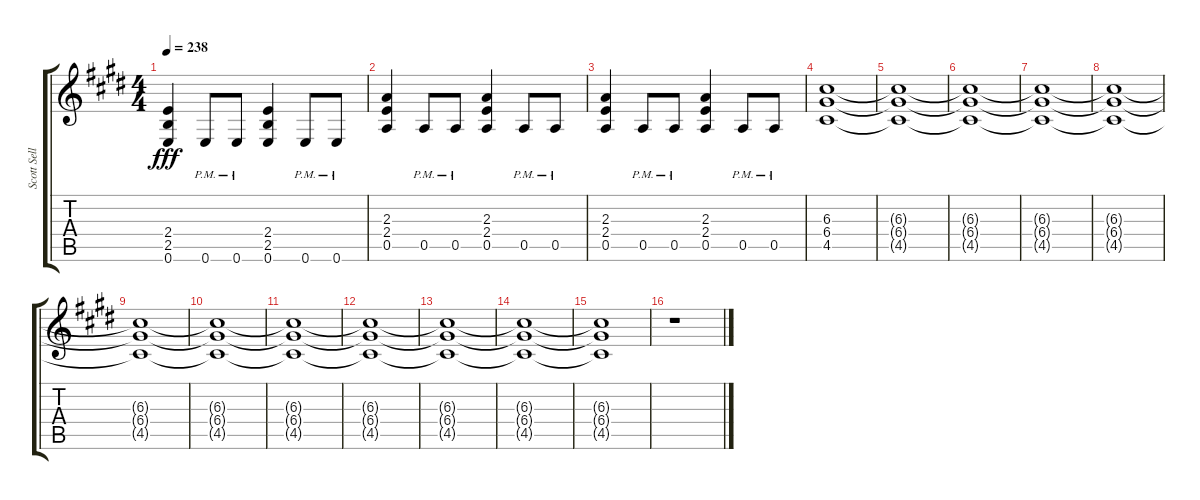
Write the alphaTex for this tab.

\track ("Scott Sellers" "Scott Sell") {instrument overdrivenguitar}
\staff {score tabs}
\tuning (E4 B3 G3 D3 A2 E2) {hide}
\ts (4 4)
\tempo 238
\clef g2
\ks c#minor
(2.4 2.5 0.6).4{dy fff} 0.6{pm}.8 0.6{pm}.8 (2.4 2.5 0.6).4 0.6{pm}.8 0.6{pm}.8 |
(2.3 2.4 0.5).4 0.5{pm}.8 0.5{pm}.8 (2.3 2.4 0.5).4 0.5{pm}.8 0.5{pm}.8 |
(2.3 2.4 0.5).4 0.5{pm}.8 0.5{pm}.8 (2.3 2.4 0.5).4 0.5{pm}.8 0.5{pm}.8 |
\ks e
(6.3 6.4 4.5).1 |
\ks c#minor
(6.3{t} 6.4{t} 4.5{t}).1 |
(6.3{t} 6.4{t} 4.5{t}).1 |
(6.3{t} 6.4{t} 4.5{t}).1 |
\ks e
(6.3{t} 6.4{t} 4.5{t}).1 |
\ks c#minor
(6.3{t} 6.4{t} 4.5{t}).1 |
(6.3{t} 6.4{t} 4.5{t}).1 |
(6.3{t} 6.4{t} 4.5{t}).1 |
\ks e
(6.3{t} 6.4{t} 4.5{t}).1 |
\ks c#minor
(6.3{t} 6.4{t} 4.5{t}).1 |
(6.3{t} 6.4{t} 4.5{t}).1 |
(6.3{t} 6.4{t} 4.5{t}).1 |
\ks e
r.1
